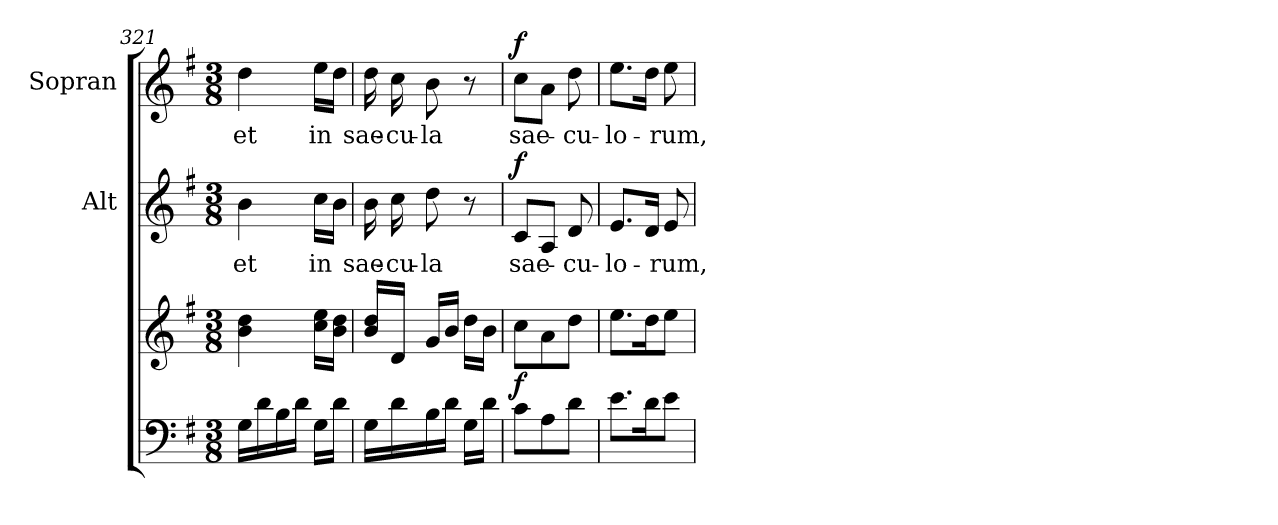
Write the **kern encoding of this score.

**kern	**kern	**dynam	**kern	**text	**dynam	**kern	**text	**dynam
*part3	*part3	*part3	*part2	*part2	*part2	*part1	*part1	*part1
*staff4	*staff3	*staff3/4	*staff2	*staff2	*staff2	*staff1	*staff1	*staff1
*	*	*	*I"Alt	*	*	*I"Sopran	*	*
*	*	*	*I'A.	*	*	*I'S.	*	*
*clefF4	*clefG2	*	*clefG2	*	*	*clefG2	*	*
*k[f#]	*k[f#]	*	*k[f#]	*	*	*k[f#]	*	*
*G:	*G:	*	*G:	*	*	*G:	*	*
*M3/8	*M3/8	*	*M3/8	*	*	*M3/8	*	*
=321	=321	=321	=321	=321	=321	=321	=321	=321
!	!	!	!	!LO:LY:b	!	!	!LO:LY:b	!
16G\LL	4b\ 4dd\	.	4b\	et	.	4dd\	et	.
16d\	.	.	.	.	.	.	.	.
16B\	.	.	.	.	.	.	.	.
16d\JJ	.	.	.	.	.	.	.	.
!	!	!	!	!LO:LY:b	!	!	!LO:LY:b	!
16G\LL	16cc\ 16ee\LL	.	16cc\LL	in	.	16ee\LL	in	.
16d\JJ	16b\ 16dd\JJ	.	16b\JJ	.	.	16dd\JJ	.	.
=322	=322	=322	=322	=322	=322	=322	=322	=322
!	!	!	!	!LO:LY:b	!	!	!LO:LY:b	!
16G\LL	16b/ 16dd/LL	.	16b\	sae-	.	16dd\	sae-	.
!	!	!	!	!LO:LY:b	!	!	!LO:LY:b	!
16d\	16d/JJ	.	16cc\	-cu-	.	16cc\	-cu-	.
!	!	!	!	!LO:LY:b	!	!	!LO:LY:b	!
16B\	16g/LL	.	8dd\	-la	.	8b\	-la	.
16d\JJ	16b/JJ	.	.	.	.	.	.	.
16G\LL	16dd\LL	.	8r	.	.	8r	.	.
16d\JJ	16b\JJ	.	.	.	.	.	.	.
=323	=323	=323	=323	=323	=323	=323	=323	=323
!	!	!LO:DY:b	!	!LO:LY:b	!LO:DY:a	!	!LO:LY:b	!LO:DY:a
8c\L	8cc\L	f	8c/L	sae-	f	8cc\L	sae-	f
8A\	8a\	.	8A/J	.	.	8a\J	.	.
!	!	!	!	!LO:LY:b	!	!	!LO:LY:b	!
8d\J	8dd\J	.	8d/	-cu-	.	8dd\	-cu-	.
!!LO:LB:g=z
=324	=324	=324	=324	=324	=324	=324	=324	=324
!	!	!	!	!LO:LY:b	!	!	!LO:LY:b	!
8.e\L	8.ee\L	.	8.e/L	-lo-	.	8.ee\L	-lo-	.
16d\k	16dd\k	.	16d/Jk	.	.	16dd\Jk	.	.
!	!	!	!	!LO:LY:b	!	!	!LO:LY:b	!
8e\J	8ee\J	.	8e/	-rum,	.	8ee\	-rum,	.
=	=	=	=	=	=	=	=	=
*-	*-	*-	*-	*-	*-	*-	*-	*-
